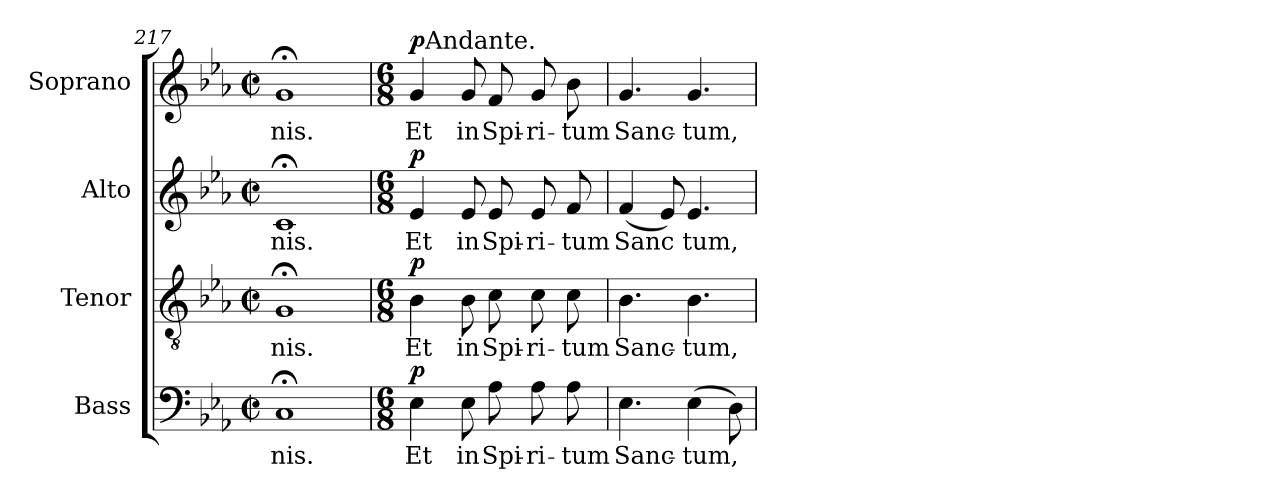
**kern	**text	**dynam	**kern	**text	**dynam	**kern	**text	**dynam	**kern	**text	**dynam
*part4	*part4	*part4	*part3	*part3	*part3	*part2	*part2	*part2	*part1	*part1	*part1
*staff4	*staff4	*staff4	*staff3	*staff3	*staff3	*staff2	*staff2	*staff2	*staff1	*staff1	*staff1
*I"Bass	*	*	*I"Tenor	*	*	*I"Alto	*	*	*I"Soprano	*	*
*I'B.	*	*	*I'T.	*	*	*I'A.	*	*	*I'S.	*	*
*clefF4	*	*	*clefGv2	*	*	*clefG2	*	*	*clefG2	*	*
*k[b-e-a-]	*	*	*k[b-e-a-]	*	*	*k[b-e-a-]	*	*	*k[b-e-a-]	*	*
*E-:	*	*	*E-:	*	*	*E-:	*	*	*E-:	*	*
*M2/2	*	*	*M2/2	*	*	*M2/2	*	*	*M2/2	*	*
*met(c|)	*	*	*met(c|)	*	*	*met(c|)	*	*	*met(c|)	*	*
=217	=217	=217	=217	=217	=217	=217	=217	=217	=217	=217	=217
!	!LO:LY:b:cj	!	!	!LO:LY:b:cj	!	!	!LO:LY:b:cj	!	!	!LO:LY:b:cj	!
1C;<	-nis.	.	1G;<	-nis.	.	1c;<	-nis.	.	1g;<	-nis.	.
!!LO:LB:g=z
=218	=218	=218	=218	=218	=218	=218	=218	=218	=218	=218	=218
*M6/8	*	*	*M6/8	*	*	*M6/8	*	*	*M6/8	*	*
!	!LO:LY:b:cj	!LO:DY:a	!	!LO:LY:b:cj	!LO:DY:a	!	!LO:LY:b:cj	!LO:DY:a	!	!LO:LY:b:cj	!LO:DY:a
*	*	*	*	*	*	*	*	*	*^	*	*
4E-\	Et	p	4B-\	Et	p	4e-/	Et	p	4g/	32.ryy	Et	p
!	!	!	!	!	!	!	!	!	!	!LO:TX:a:t=Andante.	!	!
.	.	.	.	.	.	.	.	.	.	2ryy	.	.
!	!LO:LY:b:cj	!	!	!LO:LY:b:cj	!	!	!LO:LY:b:cj	!	!	!	!LO:LY:b:cj	!
8E-\	in	.	8B-\	in	.	8e-/	in	.	8g/	.	in	.
!	!LO:LY:b:cj	!	!	!LO:LY:b:cj	!	!	!LO:LY:b:cj	!	!	!	!LO:LY:b:cj	!
8A-\	Spi-	.	8c\	Spi-	.	8e-/	Spi-	.	8f/	.	Spi-	.
!	!LO:LY:b:cj	!	!	!LO:LY:b:cj	!	!	!LO:LY:b:cj	!	!	!	!LO:LY:b:cj	!
8A-\	-ri-	.	8c\	-ri-	.	8e-/	-ri-	.	8g/	.	-ri-	.
.	.	.	.	.	.	.	.	.	.	8ryy	.	.
!	!LO:LY:b:cj	!	!	!LO:LY:b:cj	!	!	!LO:LY:b:cj	!	!	!	!LO:LY:b:cj	!
8A-\	-tum	.	8c\	-tum	.	8f/	-tum	.	8b-\	.	-tum	.
.	.	.	.	.	.	.	.	.	.	16ryy	.	.
.	.	.	.	.	.	.	.	.	.	64ryy	.	.
=219	=219	=219	=219	=219	=219	=219	=219	=219	=219	=219	=219	=219
!	!LO:LY:b:cj	!	!	!LO:LY:b:cj	!	!	!LO:LY:b:cj	!	!	!	!LO:LY:b:cj	!
*	*	*	*	*	*	*	*	*	*v	*v	*	*
4.E-\	Sanc-	.	4.B-\	Sanc-	.	(<4f/	Sanc	.	4.g/	Sanc-	.
!	!	!	!	!	!	!	!LO:LY:b:cj	!	!	!	!
.	.	.	.	.	.	8e-/)	.	.	.	.	.
!	!LO:LY:b:cj	!	!	!LO:LY:b:cj	!	!	!LO:LY:b:cj	!	!	!LO:LY:b:cj	!
(>4E-\	-tum,	.	4.B-\	-tum,	.	4.e-/	tum,	.	4.g/	-tum,	.
!	!LO:LY:b:cj	!	!	!	!	!	!	!	!	!	!
8D\)	.	.	.	.	.	.	.	.	.	.	.
=	=	=	=	=	=	=	=	=	=	=	=
*-	*-	*-	*-	*-	*-	*-	*-	*-	*-	*-	*-
